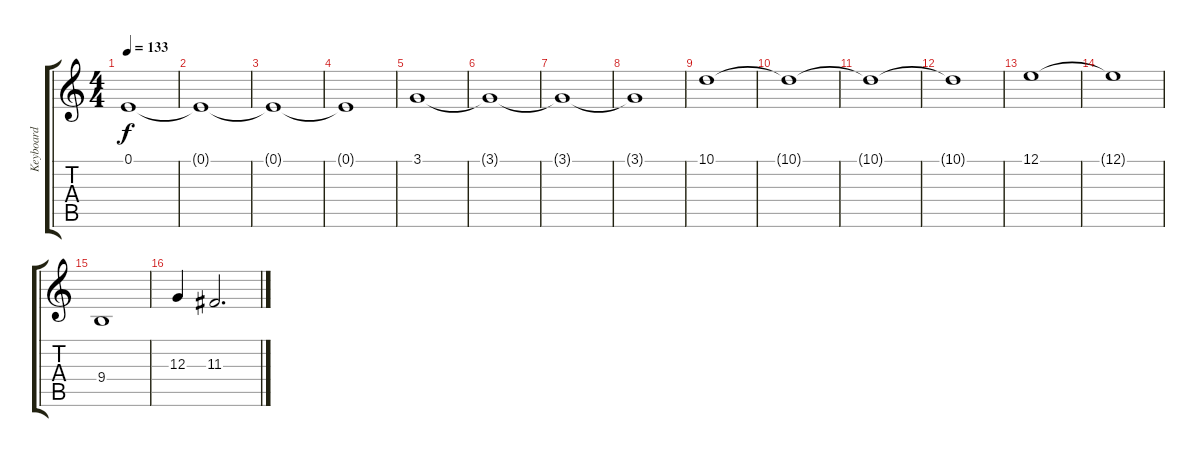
\track ("Keyboard" "Keyboard") {instrument synthstrings2}
\staff {score tabs}
\tuning (E4 B3 G3 D3 A2 E2) {hide}
\ts (4 4)
\tempo 133
\clef g2
\ks c
0.1.1{dy f} |
0.1{t}.1 |
0.1{t}.1 |
0.1{t}.1 |
3.1.1 |
3.1{t}.1 |
3.1{t}.1 |
3.1{t}.1 |
10.1.1 |
10.1{t}.1 |
10.1{t}.1 |
10.1{t}.1 |
12.1.1 |
12.1{t}.1 |
9.4.1 |
12.3.4 11.3.2{d}
